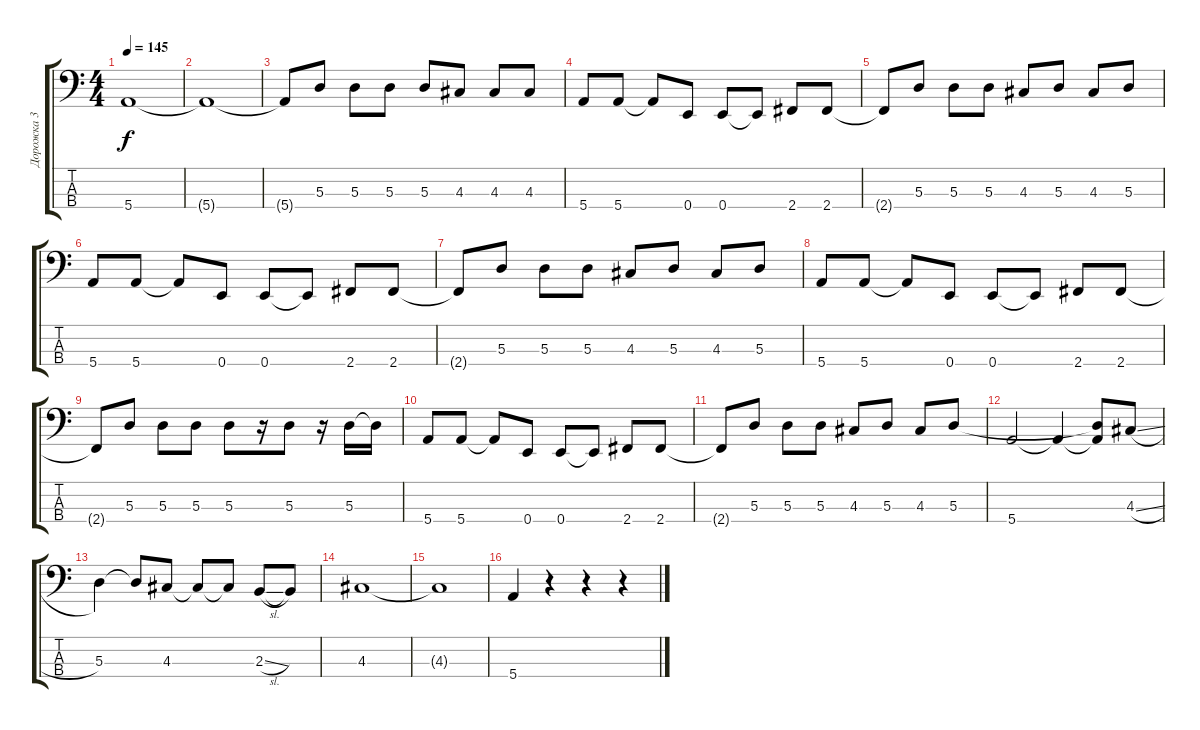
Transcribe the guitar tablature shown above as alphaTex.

\track ("Дорожка 3" "Дорожка 3") {instrument electricbassfinger}
\staff {score tabs}
\tuning (G2 D2 A1 E1) {hide}
\ts (4 4)
\tempo 145
\clef f4
\ks c
5.4{t}.1{dy f} |
5.4{t}.1 |
5.4{t}.8 5.3.8 5.3.8 5.3.8 5.3.8 4.3.8 4.3.8 4.3.8 |
5.4.8 5.4.8 5.4{t}.8 0.4.8 0.4.8 0.4{t}.8 2.4.8 2.4.8 |
2.4{t}.8 5.3.8 5.3.8 5.3.8 4.3.8 5.3.8 4.3.8 5.3.8 |
5.4.8 5.4.8 5.4{t}.8 0.4.8 0.4.8 0.4{t}.8 2.4.8 2.4.8 |
2.4{t}.8 5.3.8 5.3.8 5.3.8 4.3.8 5.3.8 4.3.8 5.3.8 |
5.4.8 5.4.8 5.4{t}.8 0.4.8 0.4.8 0.4{t}.8 2.4.8 2.4.8 |
2.4{t}.8 5.3.8 5.3.8 5.3.8 5.3.8 r.16 5.3.8 r.16 5.3.16 5.3{t}.16 |
5.4.8 5.4.8 5.4{t}.8 0.4.8 0.4.8 0.4{t}.8 2.4.8 2.4.8 |
2.4{t}.8 5.3.8 5.3.8 5.3.8 4.3.8 5.3.8 4.3.8 5.3.8 |
5.4.2 5.4{t}.4 (5.3{t} 5.4{t}).8 4.3{sl}.8 |
5.3.4 5.3{t}.8 4.3.8 4.3{t}.8 4.3{t}.8 2.3{sl}.8 2.3{t}.8 |
4.3.1 |
4.3{t}.1 |
5.4.4 r.4 r.4 r.4
